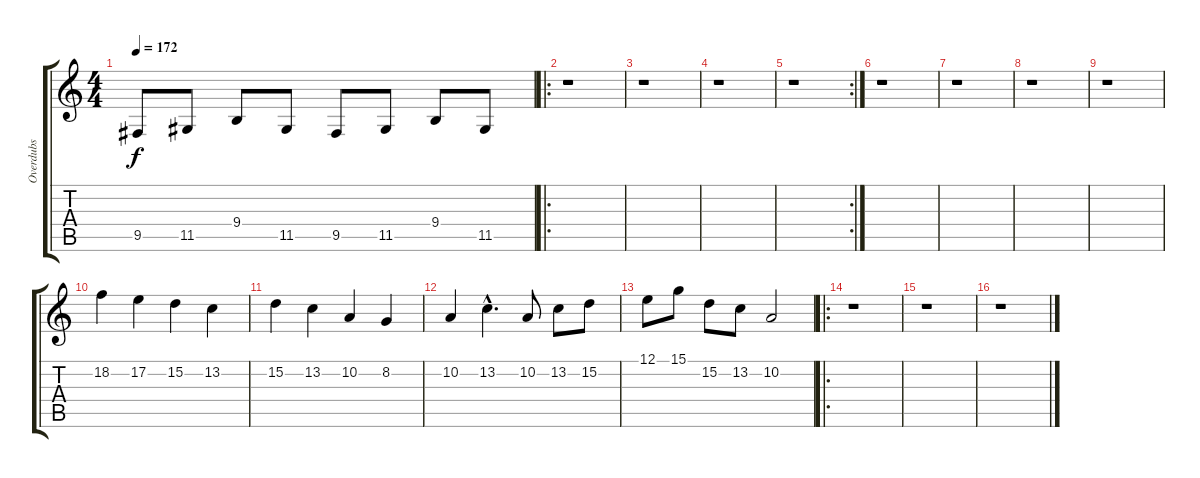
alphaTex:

\track ("Overdubs" "Overdubs") {instrument lead8bassandlead}
\staff {score tabs}
\tuning (E4 B3 G3 D3 A2 E2) {hide}
\ts (4 4)
\tempo 172
\clef g2
\ks c
9.5.8{dy f} 11.5.8 9.4.8 11.5.8 9.5.8 11.5.8 9.4.8 11.5.8 |
\ro
r.1 |
r.1 |
r.1 |
\rc 2
r.1 |
r.1 |
r.1 |
r.1 |
r.1 |
18.2.4 17.2.4 15.2.4 13.2.4 |
15.2.4 13.2.4 10.2.4 8.2.4 |
10.2.4 13.2{hac}.4{d} 10.2.8 13.2.8 15.2.8 |
12.1.8 15.1.8 15.2.8 13.2.8 10.2.2 |
\ro
r.1 |
r.1 |
r.1
